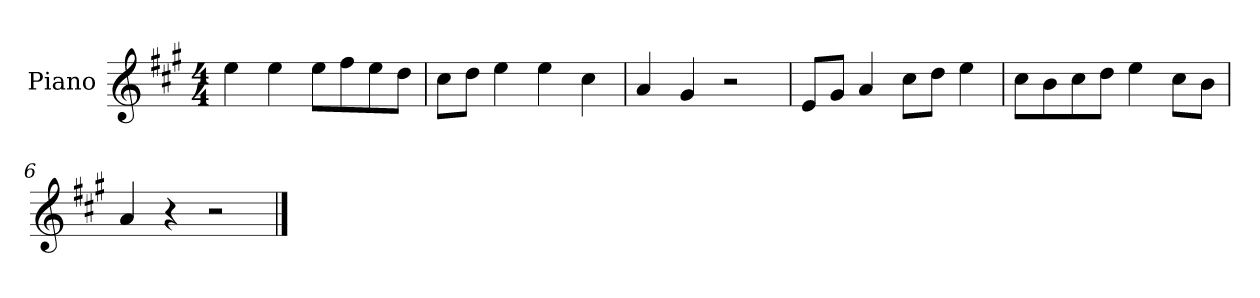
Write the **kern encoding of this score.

**kern
*part1
*staff1
*I"Piano
*I'P-no
*clefG2
*k[f#c#g#]
*M4/4
*MM90
=1
4ee\
4ee\
8ee\L
8ff#\
8ee\
8dd\J
=2
8cc#\L
8dd\J
4ee\
4ee\
4cc#\
=3
4a/
4g#/
2r
=4
8e/L
8g#/J
4a/
8cc#\L
8dd\J
4ee\
=5
8cc#\L
8b\
8cc#\
8dd\J
4ee\
8cc#\L
8b\J
=6
4a/
4r
2r
==
*-
